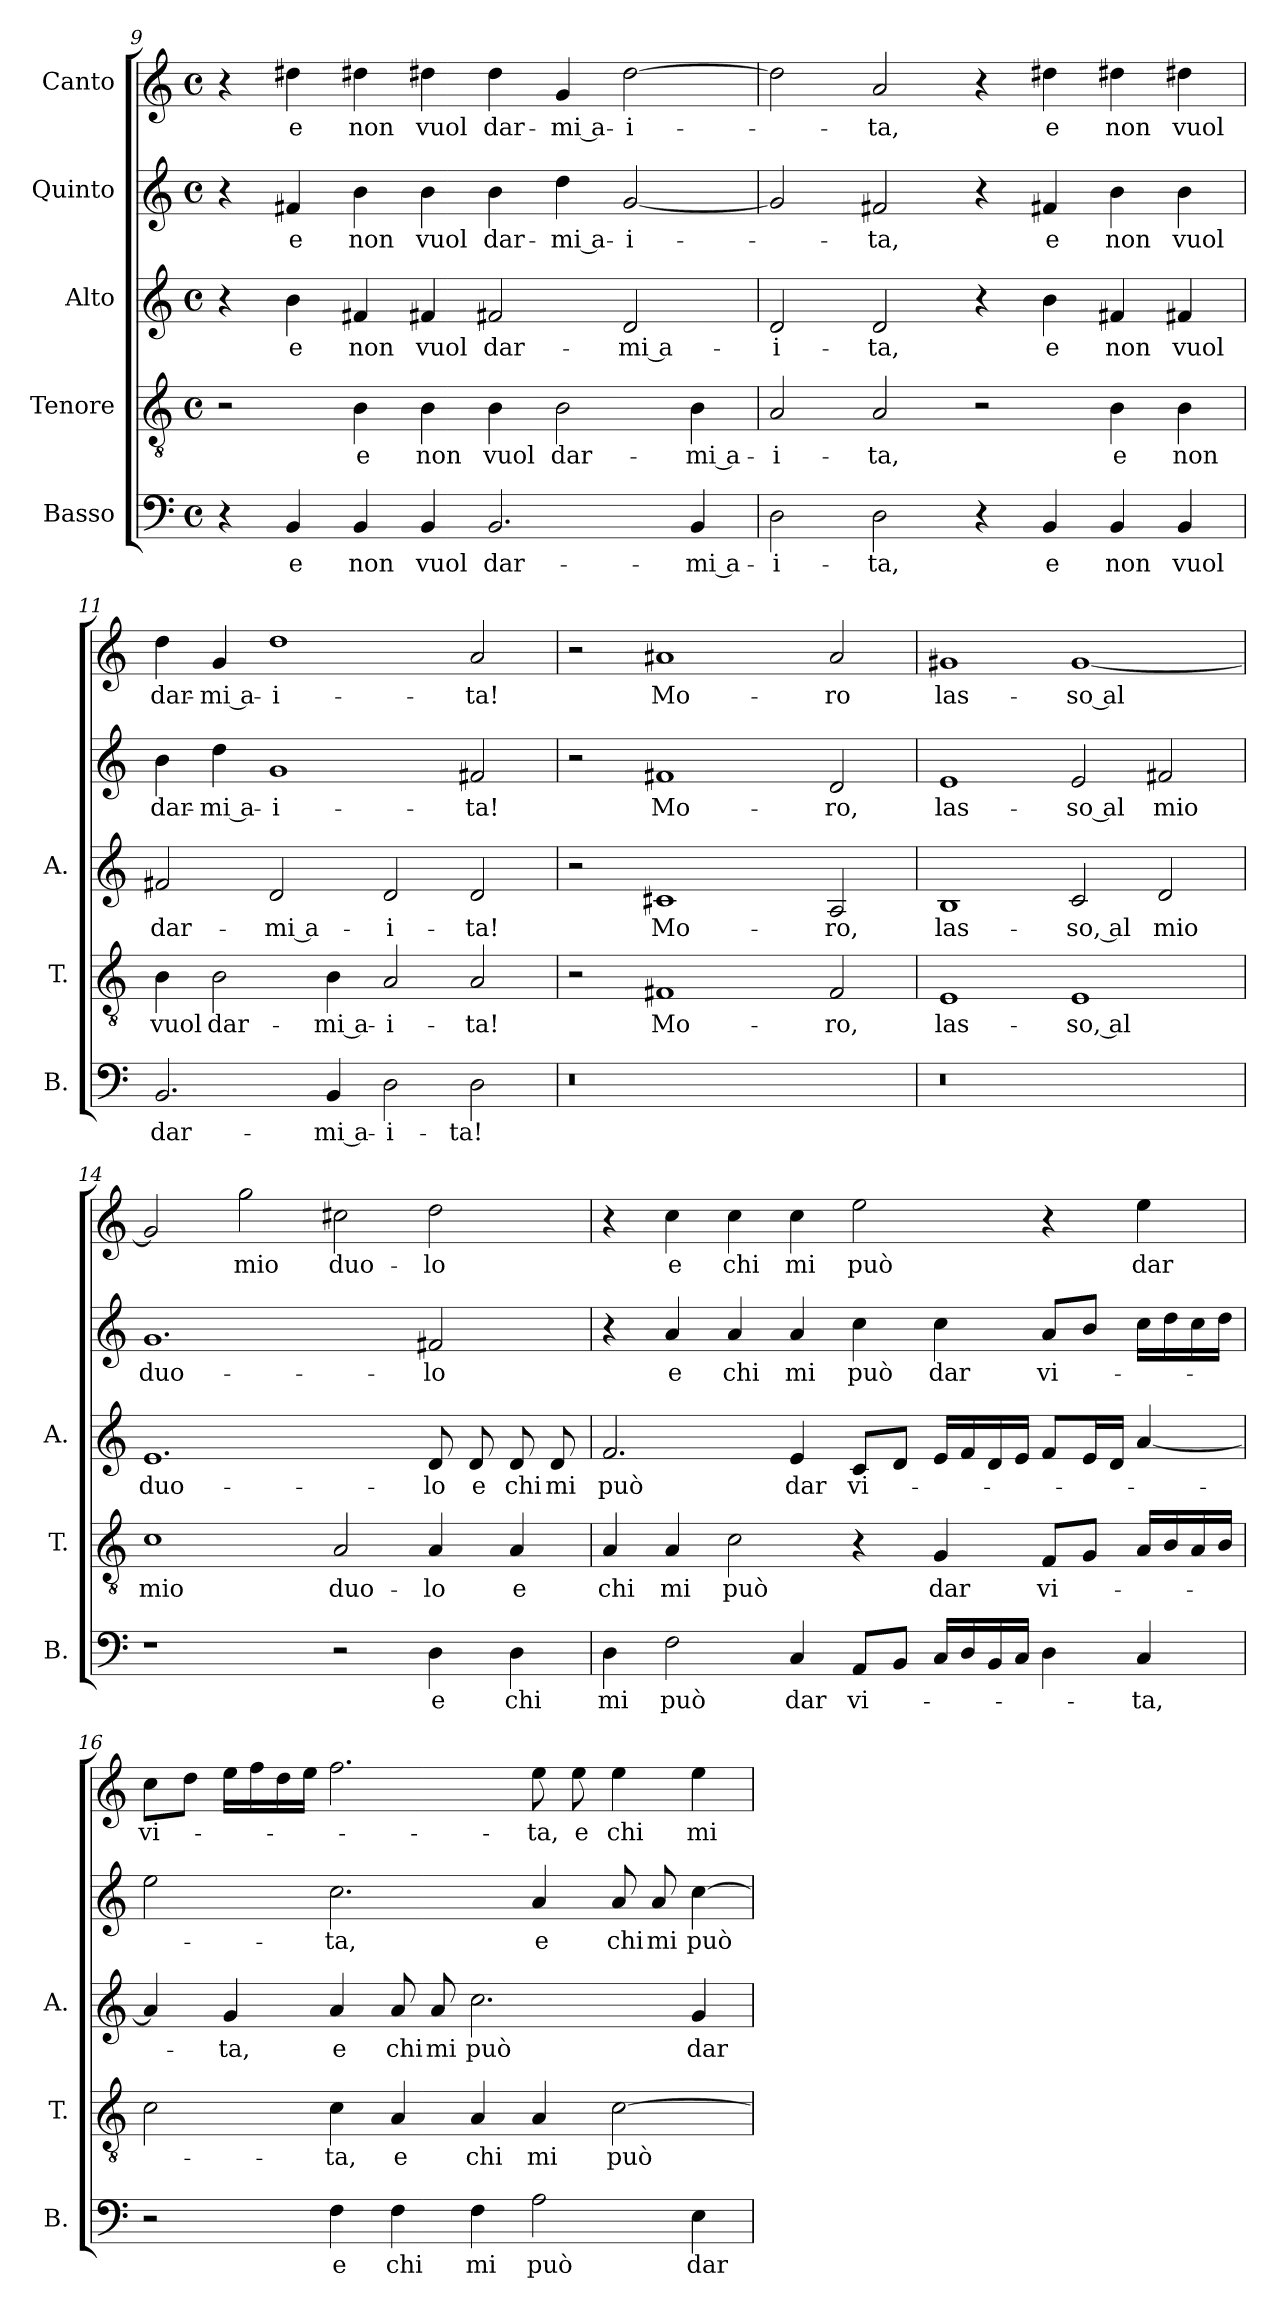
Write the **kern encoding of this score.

**kern	**text	**kern	**text	**kern	**text	**kern	**text	**kern	**text
*part5	*part5	*part4	*part4	*part3	*part3	*part2	*part2	*part1	*part1
*staff5	*staff5	*staff4	*staff4	*staff3	*staff3	*staff2	*staff2	*staff1	*staff1
*I"Basso	*	*I"Tenore	*	*I"Alto	*	*I"Quinto	*	*I"Canto	*
*I'B.	*	*I'T.	*	*I'A.	*	*	*	*	*
*clefF4	*	*clefGv2	*	*clefG2	*	*clefG2	*	*clefG2	*
*k[]	*	*k[]	*	*k[]	*	*k[]	*	*k[]	*
*C:	*	*C:	*	*C:	*	*C:	*	*C:	*
*M4/4	*	*M4/4	*	*M4/4	*	*M4/4	*	*M4/4	*
*met(c)	*	*met(c)	*	*met(c)	*	*met(c)	*	*met(c)	*
=9	=9	=9	=9	=9	=9	=9	=9	=9	=9
4r	.	2r	.	4r	.	4r	.	4r	.
4BB/	e	.	.	4b\	e	4f#X/	e	4dd#X\	e
4BB/	non	4B\	e	4f#X/	non	4b\	non	4dd#X\	non
4BB/	vuol	4B\	non	4f#X/	vuol	4b\	vuol	4dd#X\	vuol
2.BB/	dar-	4B\	vuol	2f#X/	dar-	4b\	dar-	4dd#\	dar-
.	.	2B\	dar-	.	.	4dd\	-mi a-	4g/	-mi a-
.	.	.	.	2d/	-mi a-	[2g/	-i-	[2dd#\	-i-
4BB/	-mi a-	4B\	-mi a-	.	.	.	.	.	.
=10	=10	=10	=10	=10	=10	=10	=10	=10	=10
2D\	-i-	2A/	-i-	2d/	-i-	2g/]	.	2dd#\]	.
2D\	-ta,	2A/	-ta,	2d/	-ta,	2f#X/	-ta,	2a/	-ta,
4r	.	2r	.	4r	.	4r	.	4r	.
4BB/	e	.	.	4b\	e	4f#X/	e	4dd#X\	e
4BB/	non	4B\	e	4f#X/	non	4b\	non	4dd#X\	non
4BB/	vuol	4B\	non	4f#X/	vuol	4b\	vuol	4dd#X\	vuol
=11	=11	=11	=11	=11	=11	=11	=11	=11	=11
2.BB/	dar-	4B\	vuol	2f#X/	dar-	4b\	dar-	4dd\	dar-
.	.	2B\	dar-	.	.	4dd\	-mi a-	4g/	-mi a-
.	.	.	.	2d/	-mi a-	1g/	-i-	1dd\	-i-
4BB/	-mi a-	4B\	-mi a-	.	.	.	.	.	.
2D\	-i-	2A/	-i-	2d/	-i-	.	.	.	.
2D\	-ta!	2A/	-ta!	2d/	-ta!	2f#X/	-ta!	2a/	-ta!
=12	=12	=12	=12	=12	=12	=12	=12	=12	=12
!LO:N:vis=0	!	!	!	!	!	!	!	!	!
1r	.	2r	.	2r	.	2r	.	2r	.
.	.	1F#X/	Mo-	1c#X/	Mo-	1f#X/	Mo-	1a#X/	Mo-
1ryy	.	.	.	.	.	.	.	.	.
.	.	2F#/	-ro,	2A/	-ro,	2d/	-ro,	2a#/	-ro
=13	=13	=13	=13	=13	=13	=13	=13	=13	=13
!LO:N:vis=0	!	!	!	!	!	!	!	!	!
1r	.	1E/	las-	1B/	las-	1e/	las-	1g#X/	las-
1ryy	.	1E/	-so, al	2c/	-so, al	2e/	-so al	[1g#/	-so al
.	.	.	.	2d/	mio	2f#X/	mio	.	.
=14	=14	=14	=14	=14	=14	=14	=14	=14	=14
1r	.	1c\	mio	1.e/	duo-	1.g/	duo-	2g#/]	.
.	.	.	.	.	.	.	.	2gg\	mio
2r	.	2A/	duo-	.	.	.	.	2cc#X\	duo-
4D\	e	4A/	-lo	8d/	-lo	2f#X/	-lo	2dd\	-lo
.	.	.	.	8d/	e	.	.	.	.
4D\	chi	4A/	e	8d/	chi	.	.	.	.
.	.	.	.	8d/	mi	.	.	.	.
=15	=15	=15	=15	=15	=15	=15	=15	=15	=15
4D\	mi	4A/	chi	2.f/	può	4r	.	4r	.
2F\	può	4A/	mi	.	.	4a/	e	4cc\	e
.	.	2c\	può	.	.	4a/	chi	4cc\	chi
4C/	dar	.	.	4e/	dar	4a/	mi	4cc\	mi
8AA/L	vi-	4r	.	8c/L	vi-	4cc\	può	2ee\	può
8BB/J	.	.	.	8d/J	.	.	.	.	.
16C/LL	.	4G/	dar	16e/LL	.	4cc\	dar	.	.
16D/	.	.	.	16f/	.	.	.	.	.
16BB/	.	.	.	16d/	.	.	.	.	.
16C/JJ	.	.	.	16e/JJ	.	.	.	.	.
4D\	.	8F/L	vi-	8f/L	.	8a/L	vi-	4r	.
.	.	8G/J	.	16e/L	.	8b/J	.	.	.
.	.	.	.	16d/JJ	.	.	.	.	.
4C/	-ta,	16A/LL	.	[4a/	.	16cc\LL	.	4ee\	dar
.	.	16B/	.	.	.	16dd\	.	.	.
.	.	16A/	.	.	.	16cc\	.	.	.
.	.	16B/JJ	.	.	.	16dd\JJ	.	.	.
=16	=16	=16	=16	=16	=16	=16	=16	=16	=16
2r	.	2c\	.	4a/]	.	2ee\	.	8cc\L	vi-
.	.	.	.	.	.	.	.	8dd\J	.
.	.	.	.	4g/	-ta,	.	.	16ee\LL	.
.	.	.	.	.	.	.	.	16ff\	.
.	.	.	.	.	.	.	.	16dd\	.
.	.	.	.	.	.	.	.	16ee\JJ	.
4F\	e	4c\	-ta,	4a/	e	2.cc\	-ta,	2.ff\	.
4F\	chi	4A/	e	8a/	chi	.	.	.	.
.	.	.	.	8a/	mi	.	.	.	.
4F\	mi	4A/	chi	2.cc\	può	.	.	.	.
2A\	può	4A/	mi	.	.	4a/	e	8ee\	-ta,
.	.	.	.	.	.	.	.	8ee\	e
.	.	[2c\	può	.	.	8a/	chi	4ee\	chi
.	.	.	.	.	.	8a/	mi	.	.
4E\	dar	.	.	4g/	dar	[4cc\	può	4ee\	mi
=	=	=	=	=	=	=	=	=	=
*-	*-	*-	*-	*-	*-	*-	*-	*-	*-
